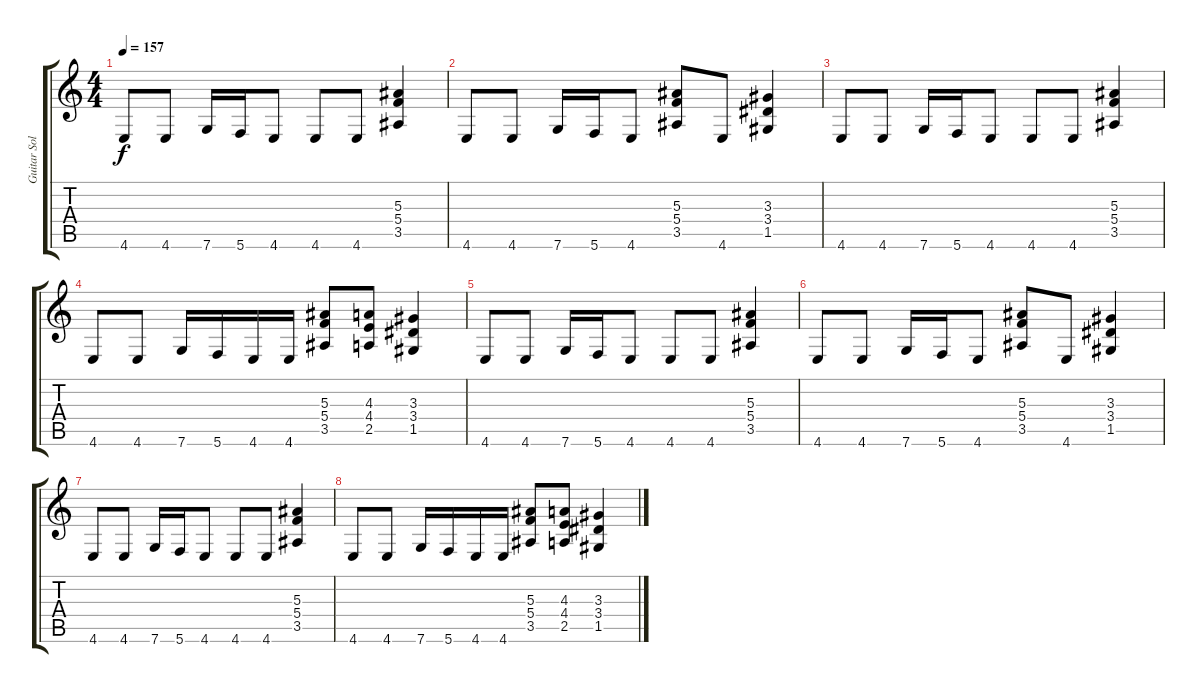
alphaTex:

\track ("Guitar Solo" "Guitar Sol") {instrument overdrivenguitar}
\staff {score tabs}
\tuning (D4 A3 F3 C3 G2 C2) {hide}
\ts (4 4)
\tempo 157
\clef g2
\ks c
4.6.8{dy f} 4.6.8 7.6.16 5.6.16 4.6.8 4.6.8 4.6.8 (5.3 5.4 3.5).4 |
4.6.8 4.6.8 7.6.16 5.6.16 4.6.8 (5.3 5.4 3.5).8 4.6.8 (3.3 3.4 1.5).4 |
4.6.8 4.6.8 7.6.16 5.6.16 4.6.8 4.6.8 4.6.8 (5.3 5.4 3.5).4 |
4.6.8 4.6.8 7.6.16 5.6.16 4.6.16 4.6.16 (5.3 5.4 3.5).8 (4.3 4.4 2.5).8 (3.3 3.4 1.5).4 |
4.6.8 4.6.8 7.6.16 5.6.16 4.6.8 4.6.8 4.6.8 (5.3 5.4 3.5).4 |
4.6.8 4.6.8 7.6.16 5.6.16 4.6.8 (5.3 5.4 3.5).8 4.6.8 (3.3 3.4 1.5).4 |
4.6.8 4.6.8 7.6.16 5.6.16 4.6.8 4.6.8 4.6.8 (5.3 5.4 3.5).4 |
4.6.8 4.6.8 7.6.16 5.6.16 4.6.16 4.6.16 (5.3 5.4 3.5).8 (4.3 4.4 2.5).8 (3.3 3.4 1.5).4
